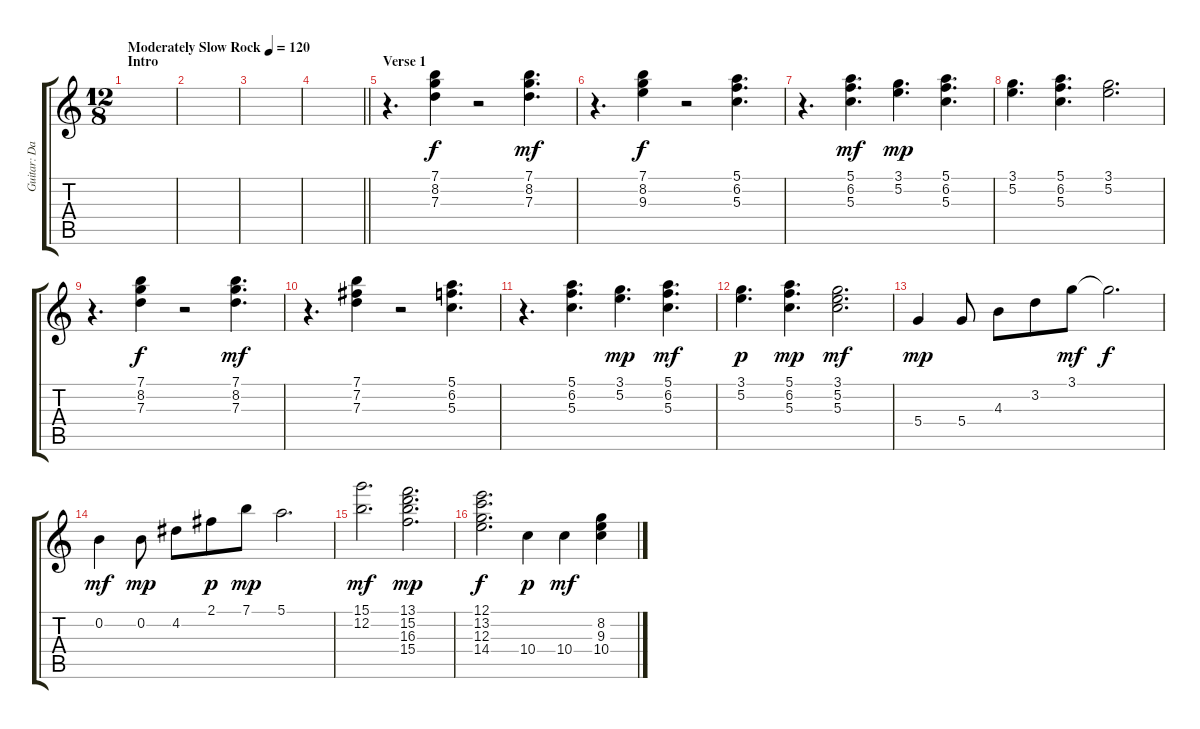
\track ("Guitar: Davey" "Guitar: Da") {instrument electricguitarclean}
\staff {score tabs}
\tuning (E4 B3 G3 D3 A2 E2) {hide}
\ts (12 8)
\section ("" "Intro")
\tempo (120 "Moderately Slow Rock")
\clef g2
\ks c
|
|
|
\barLineRight lightlight
|
\section ("" "Verse 1")
r.4{d} (7.1 8.2 7.3).4 r.2 (7.1 8.2 7.3).4{d dy mf} |
r.4{d} (7.1 8.2 9.3).4{dy f} r.2 (5.1 6.2 5.3).4{d} |
r.4{d} (5.1 6.2 5.3).4{d dy mf} (3.1 5.2).4{d dy mp} (5.1 6.2 5.3).4{d} |
(3.1 5.2).4{d} (5.1 6.2 5.3).4{d} (3.1 5.2).2{d} |
r.4{d} (7.1 8.2 7.3).4{dy f} r.2 (7.1 8.2 7.3).4{d dy mf} |
r.4{d} (7.1 7.2 7.3).4 r.2 (5.1 6.2 5.3).4{d} |
r.4{d} (5.1 6.2 5.3).4{d} (3.1 5.2).4{d dy mp} (5.1 6.2 5.3).4{d dy mf} |
(3.1 5.2).4{d dy p} (5.1 6.2 5.3).4{d dy mp} (3.1 5.2 5.3).2{d dy mf} |
5.4.4{dy mp} 5.4.8 4.3.8{beam merge} 3.2.8 3.1.8{dy mf} 3.1{t}.2{d dy f} |
0.2.4{dy mf} 0.2.8{dy mp} 4.2.8{beam merge} 2.1.8{dy p} 7.1.8{dy mp} 5.1.2{d} |
(15.1 12.2).2{d dy mf} (13.1 15.2 16.3 15.4).2{d dy mp} |
(12.1 13.2 12.3 14.4).2{d dy f} 10.4.4{dy p} 10.4.4{dy mf} (8.2 9.3 10.4).4
